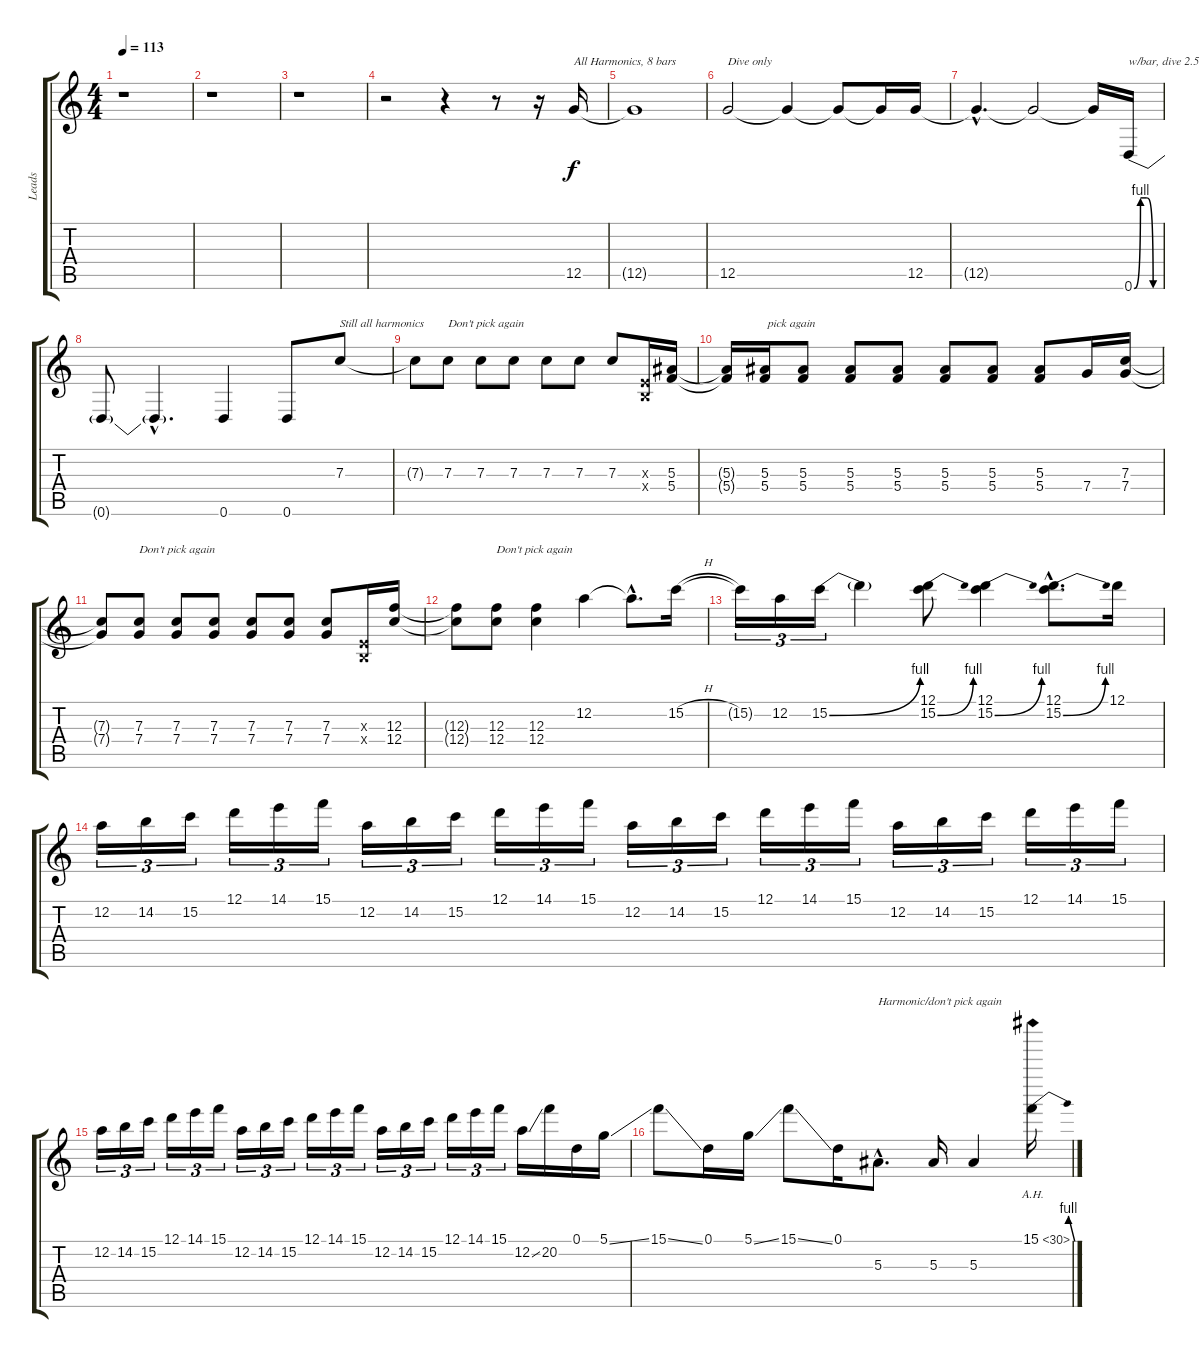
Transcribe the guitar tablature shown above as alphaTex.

\track ("Leads" "Leads") {instrument distortionguitar}
\staff {score tabs}
\tuning (D4 A3 F3 C3 G2 D2) {hide}
\ts (4 4)
\tempo 113
\clef g2
\ks c
r.1{dy f} |
r.1 |
r.1 |
r.2 r.4 r.8 r.16 12.5.16{txt "All Harmonics, 8 bars"} |
12.5{t}.1 |
12.5.2{txt "Dive only"} 12.5{t}.4 12.5{t}.8 12.5{t}.16 12.5.16 |
12.5{hac t}.4{d} 12.5{t}.2 12.5{t}.16 0.6{be (custom 0 0 15 4 30 4 45 0 60 0)}.16{txt "w/bar, dive 2.5 after"} |
0.6{t}.8 0.6{hac t}.4{d} 0.6.4 0.6.8 7.3.8{txt "Still all harmonics"} |
7.3{t}.8 7.3.8{txt "Don't pick again"} 7.3.8 7.3.8 7.3.8 7.3.8 7.3.8 (-1.3{x} -1.4{x}).16 (5.3 5.4).16 |
(5.3{t} 5.4{t}).16 (5.3 5.4).16{txt " pick again"} (5.3 5.4).8 (5.3 5.4).8 (5.3 5.4).8 (5.3 5.4).8 (5.3 5.4).8 (5.3 5.4).8 7.4.16 (7.3 7.4).16 |
(7.3{t} 7.4{t}).8 (7.3 7.4).8{txt "Don't pick again"} (7.3 7.4).8 (7.3 7.4).8 (7.3 7.4).8 (7.3 7.4).8 (7.3 7.4).8 (-1.3{x} -1.4{x}).16 (12.3 12.4).16 |
(12.3{t} 12.4{t}).8 (12.3 12.4).8{txt "Don't pick again"} (12.3 12.4).4 12.2.4 12.2{hac t}.8{d} 15.2{h}.16 |
15.2{t}.16{tu (3 2)} 12.2.16{tu (3 2)} 15.2{be (bend 0 0 60 4)}.16{tu (3 2)} 15.2{t}.4 (12.1 15.2{be (bend 0 0 60 4)}).8 (12.1 15.2{be (bend 0 0 60 4)}).4 (12.1{hac} 15.2{be (bend 0 0 60 4) hac}).8{d} 12.1.16 |
12.2.16{tu (3 2)} 14.2.16{tu (3 2)} 15.2.16{tu (3 2)} 12.1.16{tu (3 2)} 14.1.16{tu (3 2)} 15.1.16{tu (3 2)} 12.2.16{tu (3 2)} 14.2.16{tu (3 2)} 15.2.16{tu (3 2)} 12.1.16{tu (3 2)} 14.1.16{tu (3 2)} 15.1.16{tu (3 2)} 12.2.16{tu (3 2)} 14.2.16{tu (3 2)} 15.2.16{tu (3 2)} 12.1.16{tu (3 2)} 14.1.16{tu (3 2)} 15.1.16{tu (3 2)} 12.2.16{tu (3 2)} 14.2.16{tu (3 2)} 15.2.16{tu (3 2)} 12.1.16{tu (3 2)} 14.1.16{tu (3 2)} 15.1.16{tu (3 2)} |
12.2.16{tu (3 2)} 14.2.16{tu (3 2)} 15.2.16{tu (3 2)} 12.1.16{tu (3 2)} 14.1.16{tu (3 2)} 15.1.16{tu (3 2)} 12.2.16{tu (3 2)} 14.2.16{tu (3 2)} 15.2.16{tu (3 2)} 12.1.16{tu (3 2)} 14.1.16{tu (3 2)} 15.1.16{tu (3 2)} 12.2.16{tu (3 2)} 14.2.16{tu (3 2)} 15.2.16{tu (3 2)} 12.1.16{tu (3 2)} 14.1.16{tu (3 2)} 15.1.16{tu (3 2)} 12.2{ss}.16 20.2.16 0.1.16 5.1{ss}.16 |
15.1{ss}.8 0.1.16 5.1{ss}.16 15.1{ss}.8 0.1.16 5.3{hac}.8{d txt "Harmonic/don't pick again"} 5.3.16 5.3.4 15.1{be (bend 0 0 60 4) ah 15}.16
